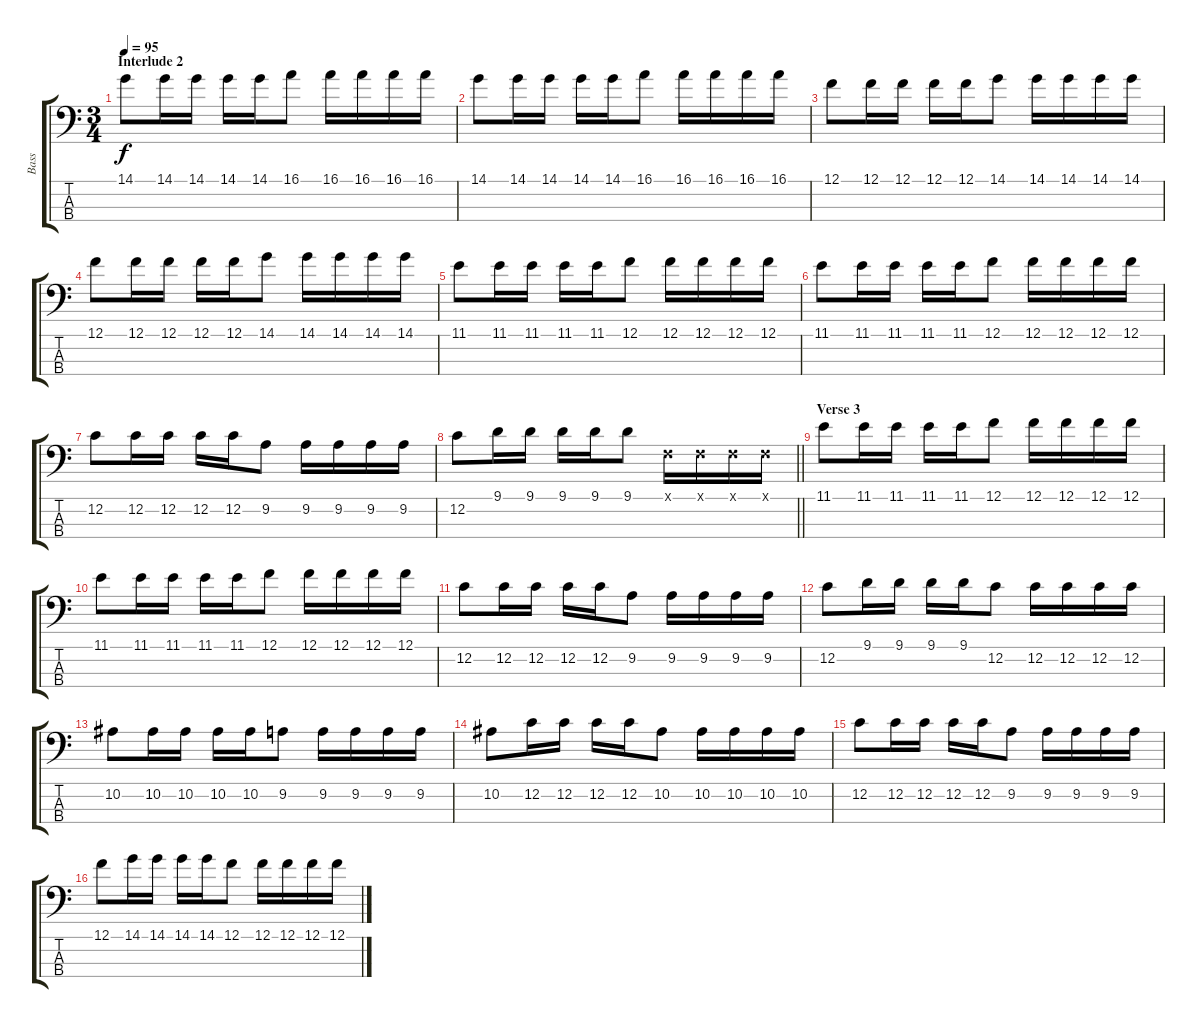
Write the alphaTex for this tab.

\track ("Bass" "Bass") {instrument electricbassfinger}
\staff {score tabs}
\tuning (F2 C2 G1 D1) {hide}
\ts (3 4)
\section ("" "Interlude 2")
\tempo 95
\clef f4
\ks c
14.1.8{dy f} 14.1.16 14.1.16 14.1.16 14.1.16 16.1.8 16.1.16 16.1.16 16.1.16 16.1.16 |
14.1.8 14.1.16 14.1.16 14.1.16 14.1.16 16.1.8 16.1.16 16.1.16 16.1.16 16.1.16 |
12.1.8 12.1.16 12.1.16 12.1.16 12.1.16 14.1.8 14.1.16 14.1.16 14.1.16 14.1.16 |
12.1.8 12.1.16 12.1.16 12.1.16 12.1.16 14.1.8 14.1.16 14.1.16 14.1.16 14.1.16 |
11.1.8 11.1.16 11.1.16 11.1.16 11.1.16 12.1.8 12.1.16 12.1.16 12.1.16 12.1.16 |
11.1.8 11.1.16 11.1.16 11.1.16 11.1.16 12.1.8 12.1.16 12.1.16 12.1.16 12.1.16 |
12.2.8 12.2.16 12.2.16 12.2.16 12.2.16 9.2.8 9.2.16 9.2.16 9.2.16 9.2.16 |
\barLineRight lightlight
12.2.8 9.1.16 9.1.16 9.1.16 9.1.16 9.1.8 0.1{x}.16 0.1{x}.16 0.1{x}.16 0.1{x}.16 |
\section ("" "Verse 3")
11.1.8 11.1.16 11.1.16 11.1.16 11.1.16 12.1.8 12.1.16 12.1.16 12.1.16 12.1.16 |
11.1.8 11.1.16 11.1.16 11.1.16 11.1.16 12.1.8 12.1.16 12.1.16 12.1.16 12.1.16 |
12.2.8 12.2.16 12.2.16 12.2.16 12.2.16 9.2.8 9.2.16 9.2.16 9.2.16 9.2.16 |
12.2.8 9.1.16 9.1.16 9.1.16 9.1.16 12.2.8 12.2.16 12.2.16 12.2.16 12.2.16 |
10.2.8 10.2.16 10.2.16 10.2.16 10.2.16 9.2.8 9.2.16 9.2.16 9.2.16 9.2.16 |
10.2.8 12.2.16 12.2.16 12.2.16 12.2.16 10.2.8 10.2.16 10.2.16 10.2.16 10.2.16 |
12.2.8 12.2.16 12.2.16 12.2.16 12.2.16 9.2.8 9.2.16 9.2.16 9.2.16 9.2.16 |
12.1.8 14.1.16 14.1.16 14.1.16 14.1.16 12.1.8 12.1.16 12.1.16 12.1.16 12.1.16
